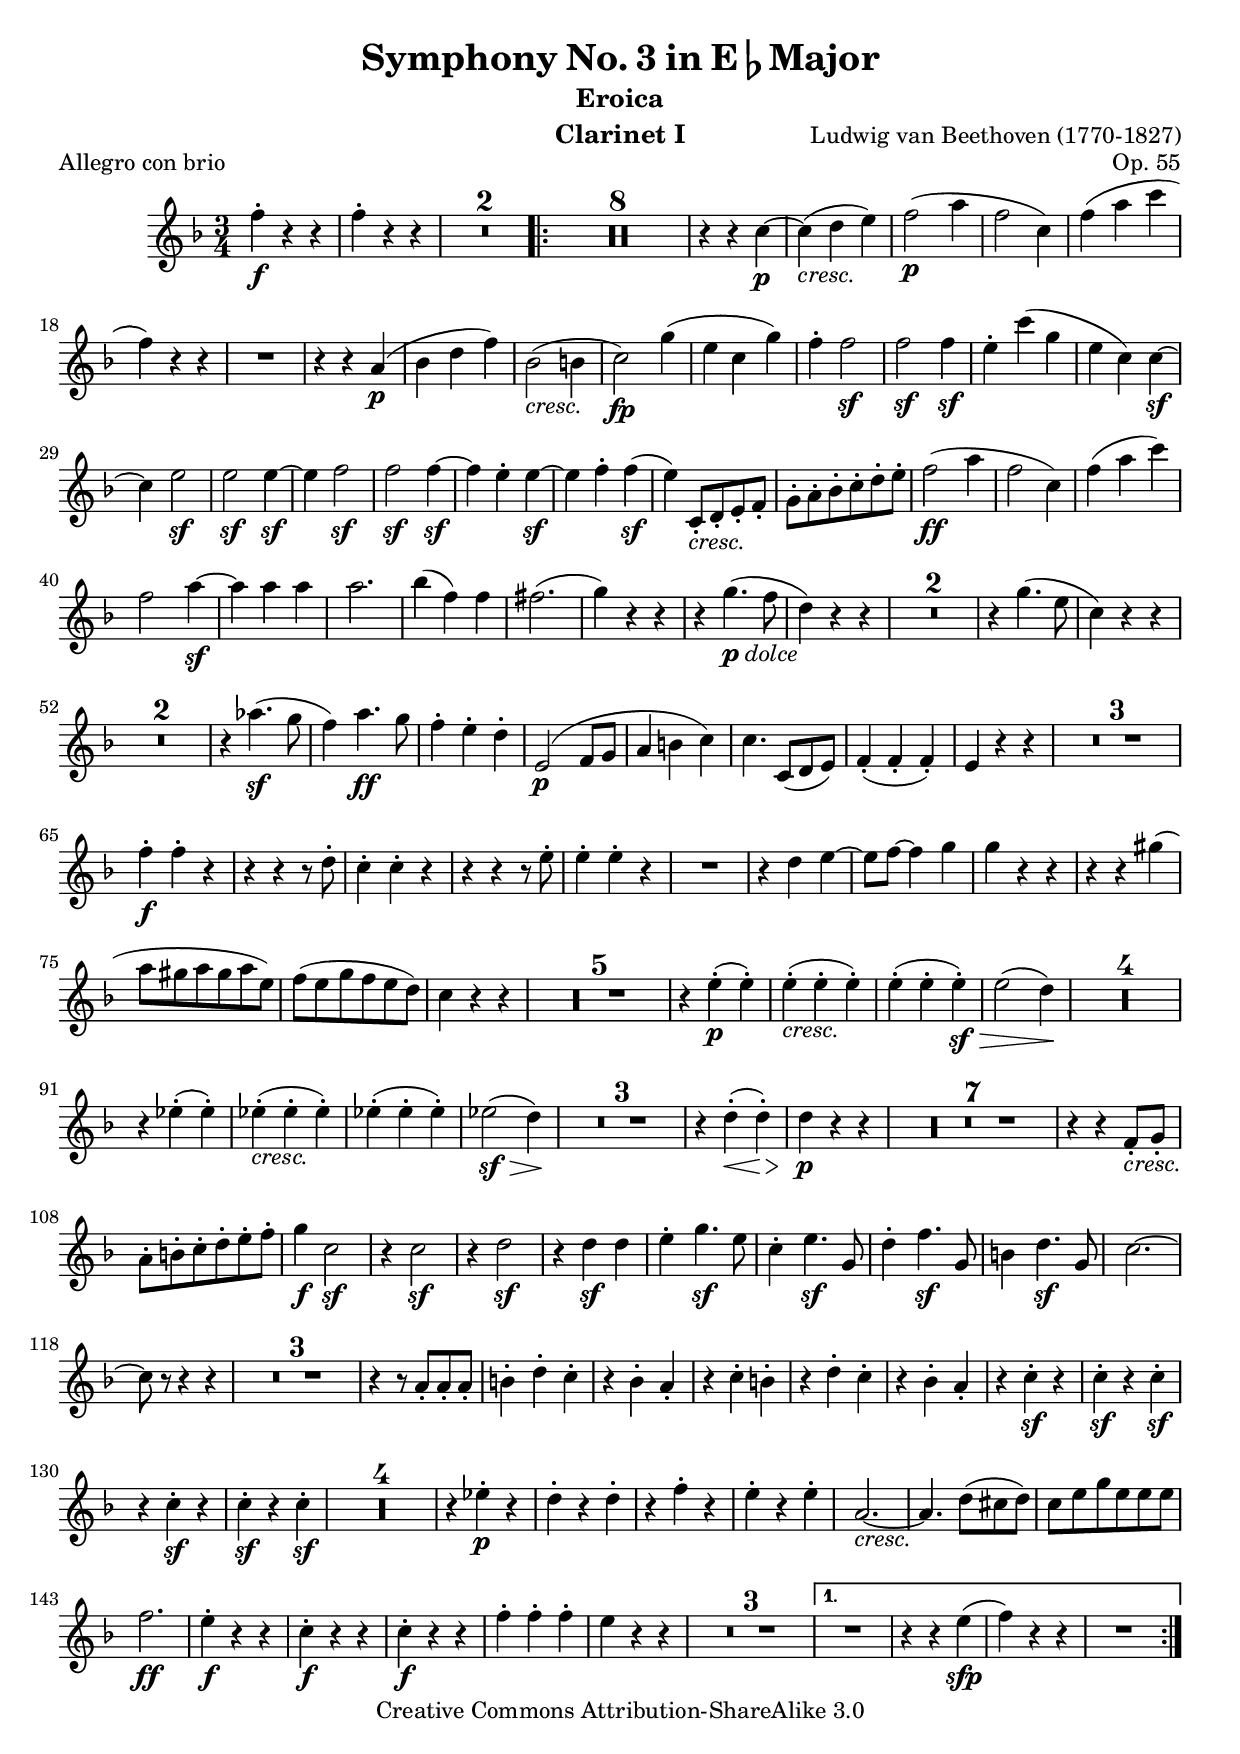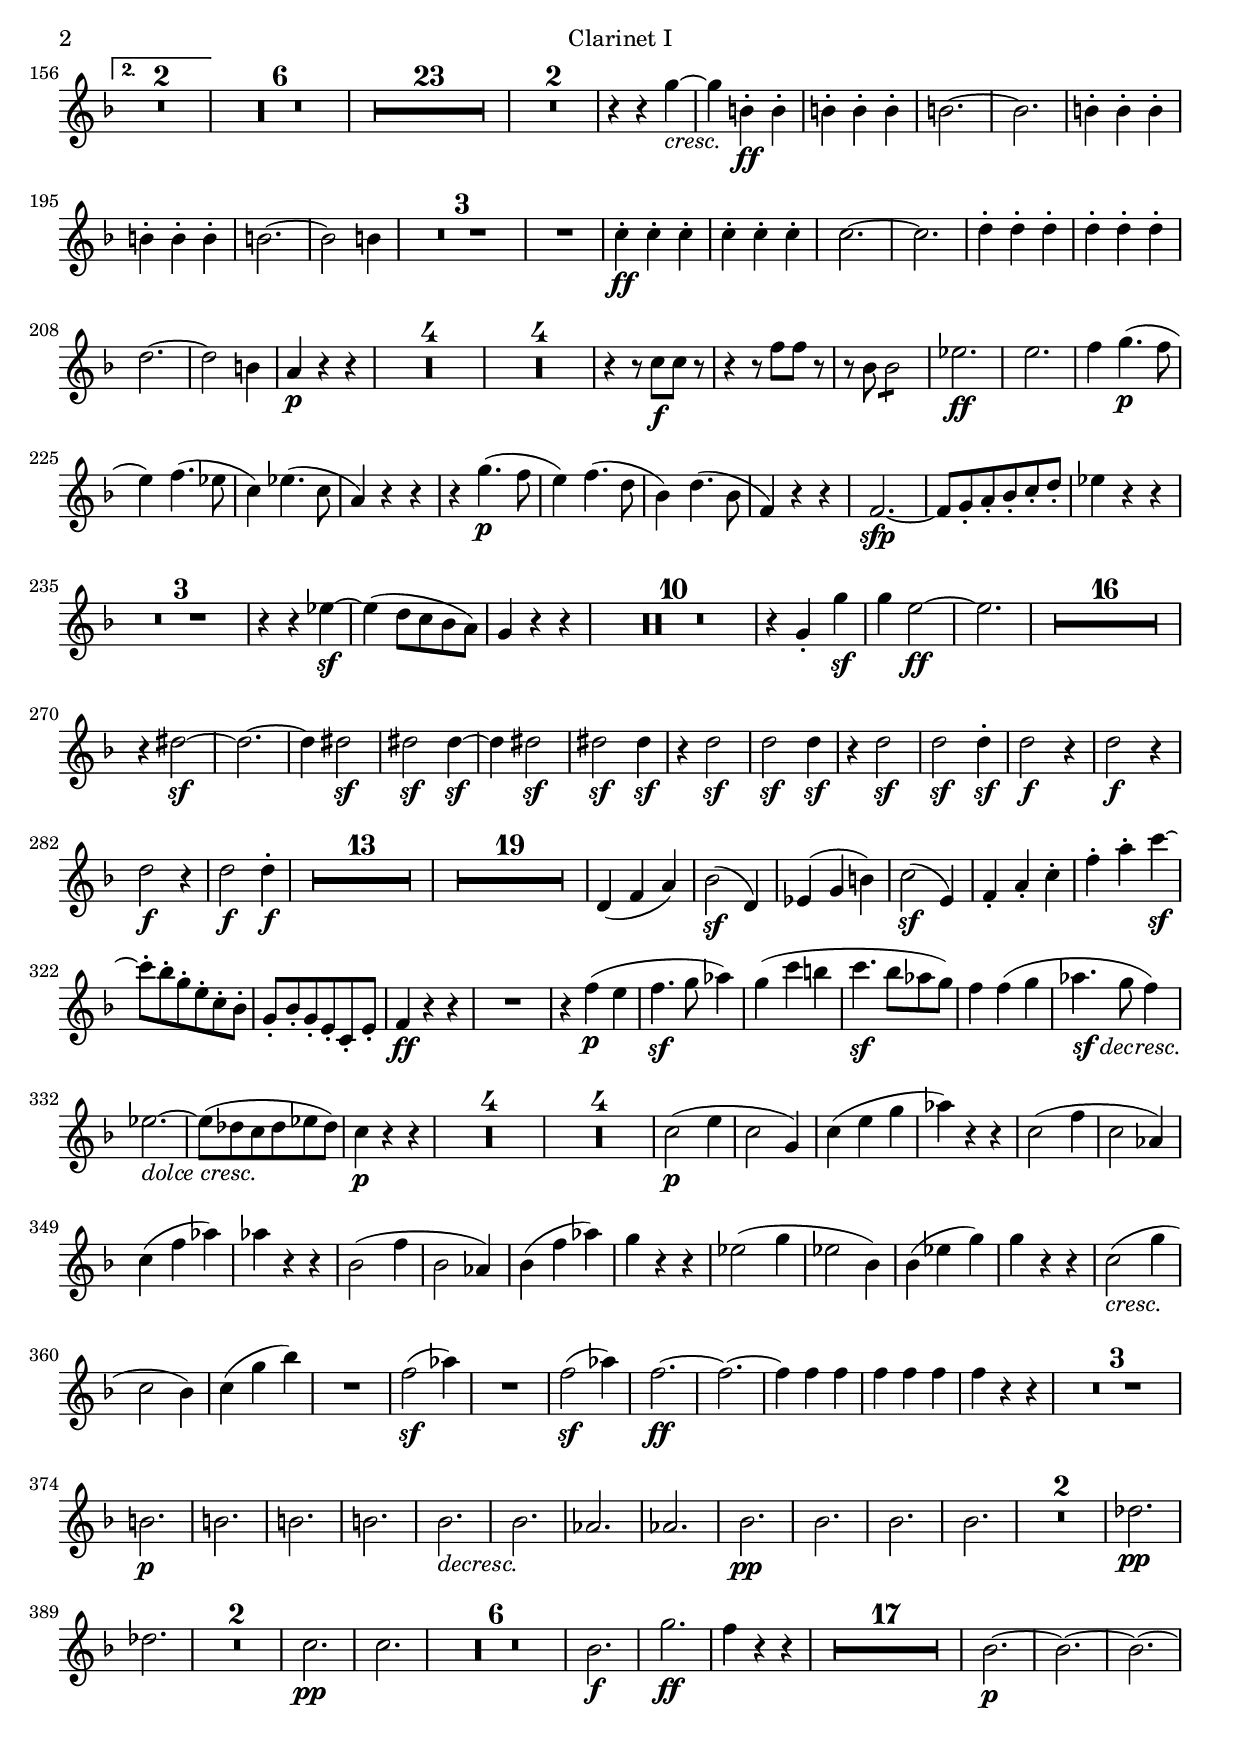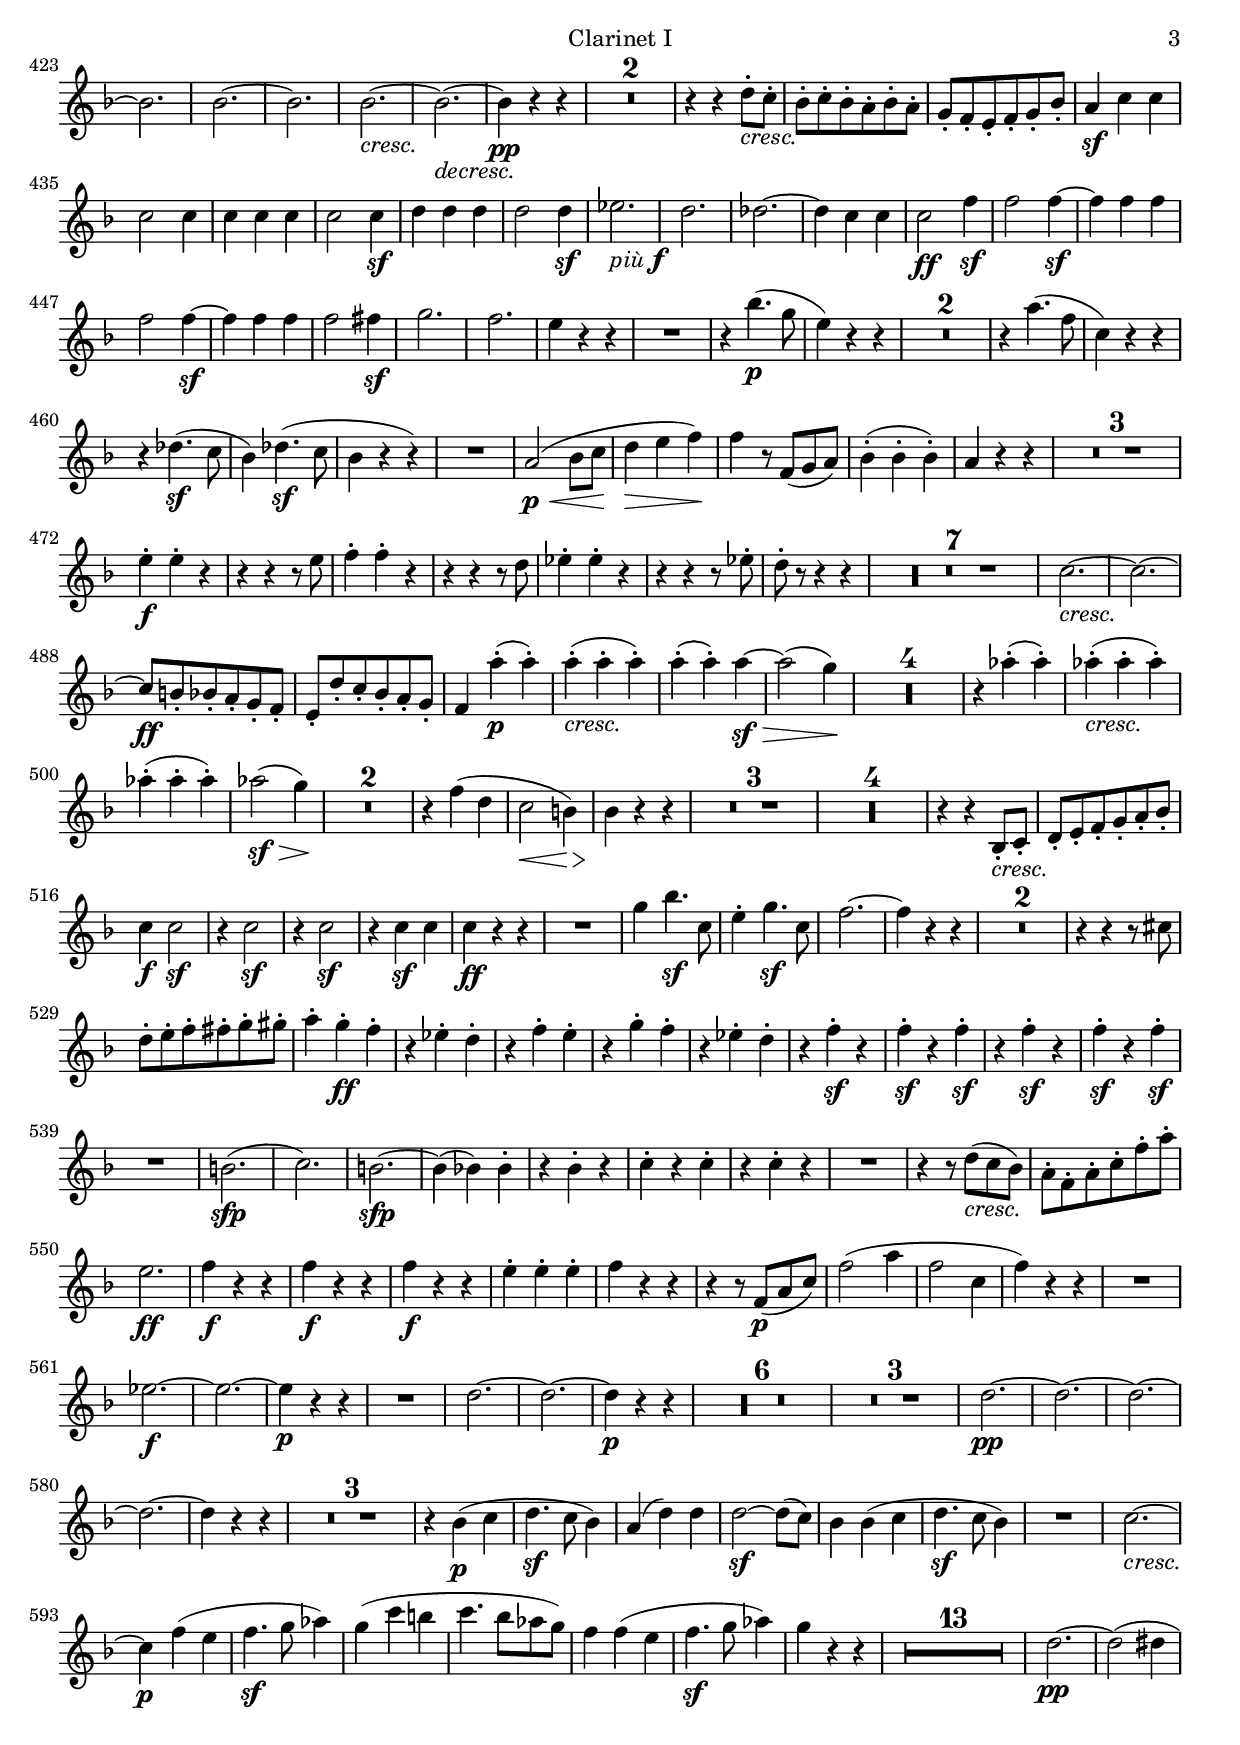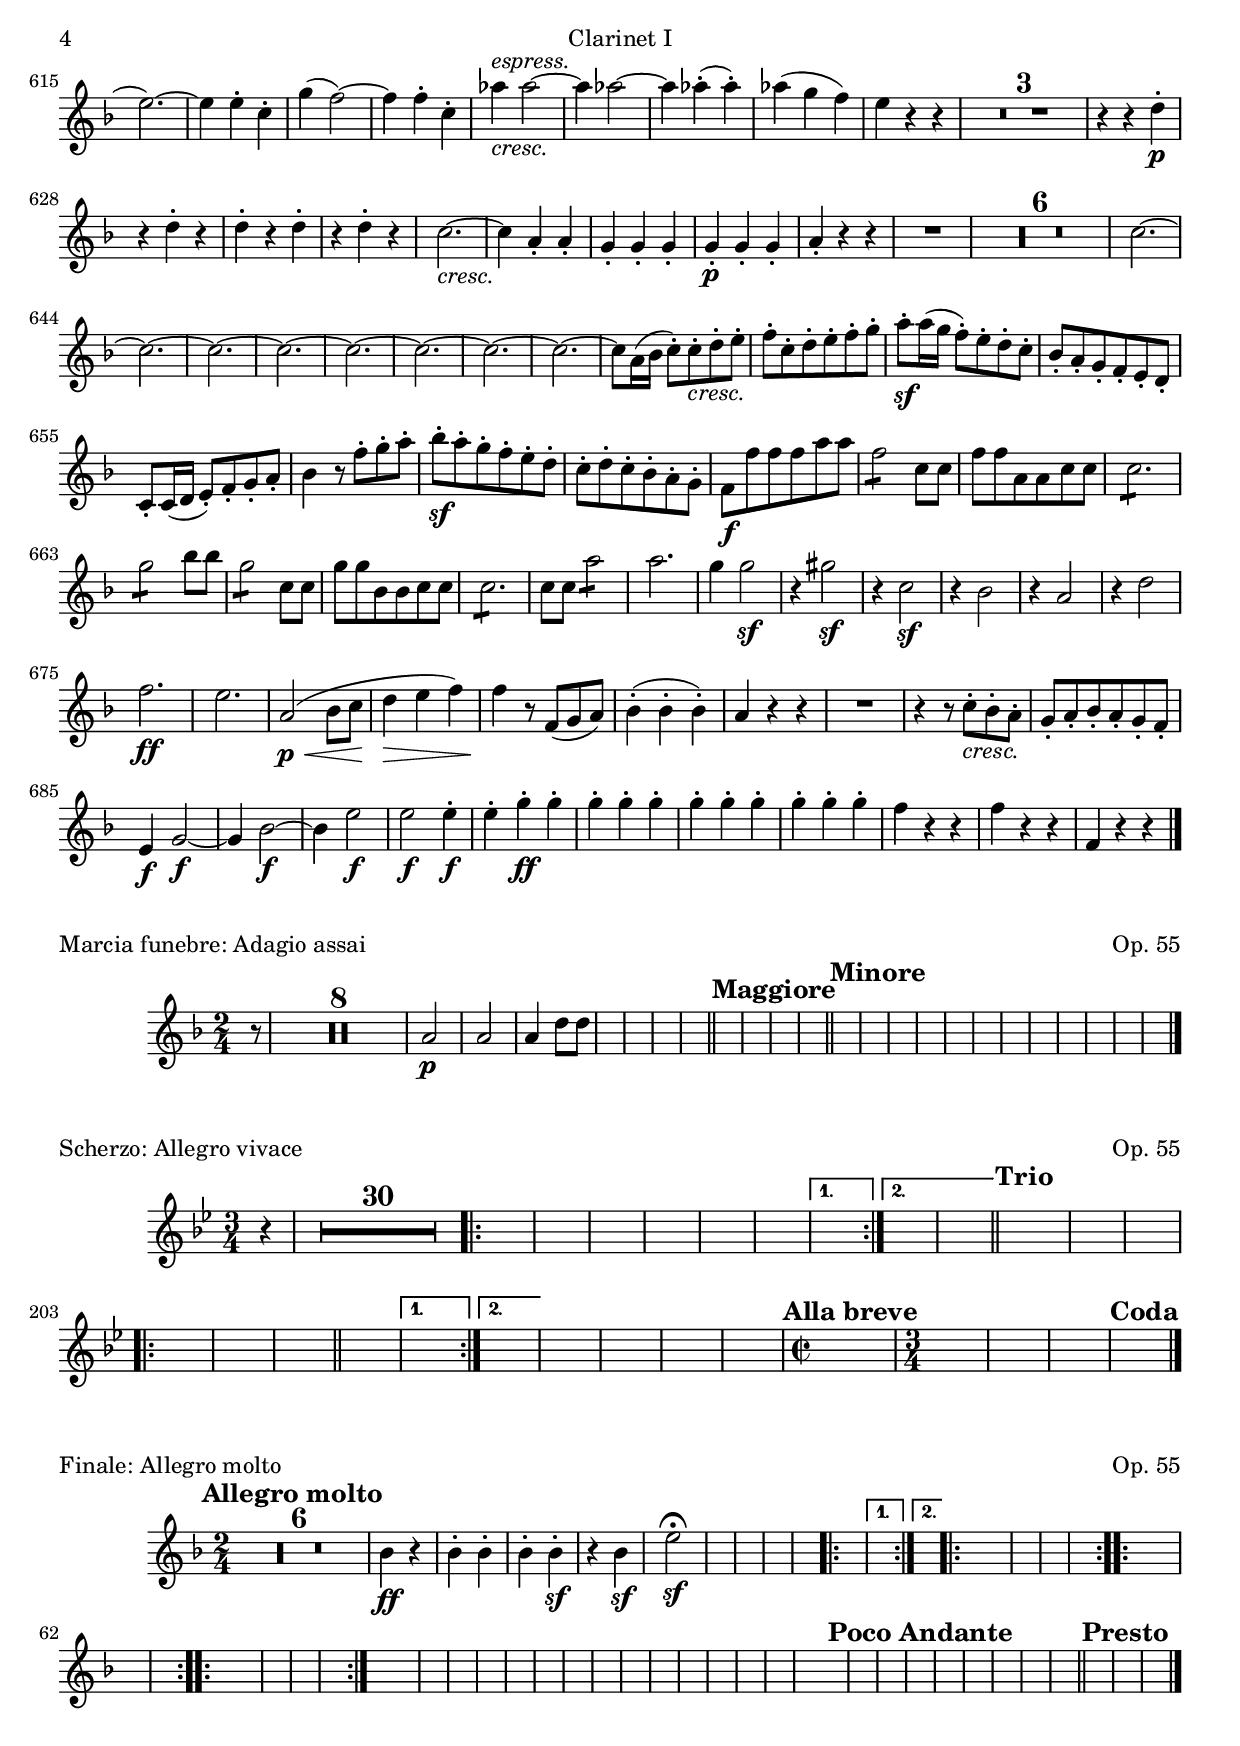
\version "2.9.17"

\include "defs.lyi" 
\include "defs.lyi"

clarinetOneMvtI = \relative c''
{
  \time 3/4
  \transposition bes
  \key f \major
  f4-.\f r r |
  f4-. r r |
  R2.*2 |
  \repeat volta 2
  {
    R2.*8 |

    %page 2
    r4 r c~\p |
    c(_\mCresc d e) |
    f2(\p a4 |
    f2 c4) |
    f( a c |
    f,) r r |
    R2. |
    r4 r a,(\p |
    bes d f) |
    bes,2(_\mCresc b4 |
    c2)-\tag #'part \fp g'4( |
    e c g') |
    f4-. f2\sf |
    f2\sf f4\sf |
    e-. c'( g |
    e c) c~\sf |
    c e2\sf |
    e\sf e4~\sf |
    e f2\sf |
    f\sf f4~\sf |
    f e-. e~\sf |
    e f-. f(\sf |
    e) c,8-._\mCresc d-. e-. f-. |
    g-. a-. bes-. c-. d-. e-. |

    %page 3
    f2(\ff a4 |
    f2 c4) |
    f4( a c) |
    f,2 a4~\sf |
    a a a |
    a2. |
    bes4( f) f |
    fis2.( |
    g4) r r |
    r g4.(_\mPDolce f8 |
    d4) r r |
    R2.*2 |
    r4 g4.( e8 |
    c4) r r |
    R2.*2 |
    r4 aes'4.(\sf g8 |
    f4) a4.\ff g8 |
    f4-. e-. d-. |
    e,2(\p f8 g |
    a4 b c) |
    c4. c,8( d e) |
    f4-.( f-. f-.) |

    %page 4
    e4 r r |
    R2.*3 |
    f'4-.\f f-. r |
    r r r8 d-. |
    c4-. c-. r |
    r r r8 e-. |
    e4-. e-. r |
    R2. |
    r4 d e~ |
    e8 f~ f4 g |
    g r r |
    r r gis( |
    a8 gis a gis a e) |

    %page 5
    f( e g f e d) |
    c4 r r |
    R2.*5 |
    r4 e-.(\p e-.) |
    e-.(_\mCresc e-. e-.) |
    e-.( e-. e-.)\sf\> |
    e2( d4)\! |
    R2.*4 |
    r4 ees-.( ees-.) |
    ees-.(_\mCresc ees-. ees-.) |
    ees-.( ees-. ees-.) |
    ees2(\sf\> d4)\! |
    R2.*3 |

    %page 6
    r4 d-.(\< d-.)\> |
    d4\p r r |
    R2.*7 |
    r4 r f,8-._\mCresc g-. |
    a-. b-. c-. d-. e-. f-. |
    g4\f c,2\sf |
    r4 c2\sf |
    r4 d2\sf |
    r4 d\sf d |
    e-. g4.\sf e8 |
    c4-. e4.\sf g,8 |
    d'4-. f4.\sf g,8 |
    b4 d4.\sf g,8 |
    c2.~ |

    %page 7
    c8 r r4 r |
    R2.*3 |
    r4 r8 a-. a-. a-. |
    b4-. d-. c-. |
    r bes-. a-. |
    r c-. b-. |
    r d-. c-. |
    r bes-. a-. |
    \repeat unfold 6 {r c-.\sf} |
    R2.*4 |
    r4 ees-.\p r |
    d-. r d-. |
    r f-. r |

    %page 8
    e-. r e-. |
    a,2.~_\mCresc |
    a4. d8( cis d) |
    c e g e e e |
    f2.\ff |
    e4-.\f r r |
    c-.\f r r |
    c-.\f r r |
    f-. f-. f-. |
    e r r |
    R2.*3 |
  }
  \alternative
  {
    {
      R2. |
      r4 r e(\sfp |
      f) r r |
      R2. |
    }
    {
      R2.*2 |
    }
  }
  R2.*31 | %page 9, page 10
  r4 r g~_\mCresc |
  g b,-.\ff b-. |
  b-. b-. b-. |
  b2.~ | b |
  b4-. b-. b-. |
  b-. b-. b-. |
  b2.~ | b2 b4 |
  R2.*4 | %page 11
  c4-.\ff c-. c-. |
  c-. c-. c-. |
  c2.~ | c |
  d4-. d-. d-. |
  d-. d-. d-. |
  d2.~ | d2 b4 |
  a\p r r |
  R2.*8 | %page 12
  r4 r8 c\f c r |
  r4 r8 f f r |
  r8 bes, bes2:8 |
  ees2.\ff | e |
  f4 g4.(\p f8 |
  e4) f4.( ees8 |
  c4) ees4.( c8 |
  a4) r r |
  r4 g'4.(\p f8 |
  e4) f4.( d8 |
  bes4) d4.( bes8 |
  f4) r r |
  f2.~\sfp |

  %page 13
  f8 g-. a-. bes-. c-. d-. |
  ees4 r r |
  R2.*3 |
  r4 r ees4~\sf | %QUESTION: should this be \sfp?
  ees( d8 c bes a) |
  g4 r r |
  R2.*10 |

  %page 14
  r4 g-. g'\sf |
  g e2~\ff | e2. |
  R2.*16
  r4 dis2~\sf | dis2.~ | dis4 dis2\sf |
  dis2\sf dis4~\sf | dis dis2\sf | dis2\sf dis4\sf |

  %page 15
  r4 d2\sf | d\sf d4\sf |
  r4 d2\sf | d\sf d4-.\sf |
  \repeat unfold 3 {d2\f r4 |}
  d2\f d4-.\f |
  R2.*32 | %page 16
  d,4( f a) | bes2(\sf d,4) |

  %page 17
  ees4( g b) | c2(\sf e,4) |
  f-. a-. c-. |
  f-. a-. c~\sf |
  c8-. bes-. g-. e-. c-. bes-. |
  g-. bes-. g-. e-. c-. e-. |
  f4\ff r r |
  R2. |
  r4 f'(\p e | f4.\sf g8 aes4) |
  g( c b | c4.\sf bes8 aes g) |
  f4 f( g | aes4._\mSFDecresc g8 f4) |
  ees2.~_\mDolceCresc | ees8( des c des ees des) |
  c4\p r r |
  R2.*8 | %page 18
  c2(\p e4 | c2 g4) |
  c( e g | aes) r r |
  c,2( f4 | c2 aes4) |
  c( f aes) | aes r r |
  bes,2( f'4 | bes,2 aes4) |
  bes4( f' aes) | g4 r r |
  ees2( g4 | ees2 bes4) |
  bes( ees g) | g r r |
  c,2(_\mCresc g'4 | c,2 bes4) |
  c( g' bes) |
  R2. |
  f2(\sf aes4) |

  %page 19
  R2. |
  f2(\sf aes4) |
  f2.~\ff | f~ |
  f4 f f | f f f | f r r |
  R2.*3 |
  b,2.\p | b | b | b |
  bes_\mDecresc | bes | aes | aes |
  bes\pp | bes | bes | bes |
  R2.*2 |
  des2.\pp | des |
  R2.*2 |
  c2.\pp | c |

  %page 20
  R2.*6 |
  bes2.\f | g'\ff | f4 r r |
  R2.*17 |
  bes,2.~\p | bes~ | bes~ | bes
  bes2.~ |

  %page 21
  bes | bes2.~_\mCresc | bes~_\mDecresc | bes4\pp r r |
  R2.*2 |
  r4 r d8-._\mCresc c-. |
  bes-. c-. bes-. a-. bes-. a-. |
  g-. f-. e-. f-. g-. bes-. |
  a4\sf c c | c2 c4 |
  c c c | c2 c4\sf |
  d d d | d2 d4\sf |
  ees2._\mPiuF | d2. |
  des2.~ | des4 c c |
  c2\ff f4\sf |
  f2 f4~\sf | f f f |
  f2 f4~\sf |

  %page 22
  f f f |
  f2 fis4\sf |
  g2. | f |
  e4 r r |
  R2. |
  r4 bes'4.(\p g8 | e4) r r |
  R2.*2 |
  r4 a4.( f8 | c4) r r |
  r4 des4.(\sf c8 | bes4) des4.(\sf c8 | bes4 r r) |
  R2. |
  a2(\p\< bes8 c |
  d4\> e f)\! |
  f r8 f,( g a) |
  bes4-.( bes-. bes-.) |
  a r r |

  %page 23
  R2.*3 |
  e'4-.\f e-. r | r r r8 e |
  f4-. f-. r | r r r8 d |
  ees4-. ees-. r | r r r8 ees-. |
  d-. r r4 r |
  R2.*7 |

  %page 24
  c2.~_\mCresc | c~ |
  c8\ff b-. bes-. a-. g-. f-. |
  e-. d'-. c-. bes-. a-. g-. |
  f4 a'-.(\p a-.) |
  a-.(_\mCresc a-. a-.) |
  a-.( a-.) a~\sf\> |
  a2( g4)\! |
  R2.*4 |
  r4 aes-.( aes-.) |
  aes-.(_\mCresc aes-. aes-.) |
  aes-.( aes-. aes-.) |
  aes2(\sf\> g4)\! |
  R2.*2 |
  r4 f( d | c2\< b4)\> | bes4\! r r |
  R2.*7 | %page 25
  r4 r bes,8-._\mCresc c-. |
  d-. e-. f-. g-. a-. bes-. |
  c4\f c2\sf |
  r4 c2\sf |
  r4 c2\sf |
  r4 c\sf c |
  c\ff r r |
  R2. |
  g'4 bes4.\sf c,8 |
  e4-. g4.\sf c,8 |
  f2.~ |
  f4 r r |
  R2.*2 |
  r4 r r8 cis8 |

  %page 26
  d-. e-. f-. fis-. g-. gis-. |
  a4-. g-.\ff f-. |
  r ees-. d-. |
  r f-. e-. |
  r g-. f-. |
  r ees-. d-. |
  \repeat unfold 6 {r f-.\sf} |
  R2. |
  b,2.(\sfp | c) |
  b~\sfp | b4( bes) bes-. |
  r bes-. r |
  c-. r c-. |
  r c-. r |
  R2. |
  r4 r8 d(_\mCresc c bes) |

  %page 27
  a-. f-. a-. c-. f-. a-. |
  e2.\ff |
  \repeat unfold 3 {f4\f r r |}
  e-. e-. e-. | f r r |
  r r8 f,(\p a c) |
  f2( a4 | f2 c4 | f) r r |
  R2. |
  ees2.~\f | ees~ | ees4\p r r |
  R2. |
  d2.~ | d~ | d4\p r r |
  R2.*9 | %page 28
  d2.~\pp | \repeat unfold 3 {d~ |} | d4 r r |
  R2.*3 |
  r4 bes(\p c | d4.\sf c8 bes4) |
  a( d) d | d2~\sf d8( c) |
  bes4 bes( c | d4.\sf c8 bes4) |
  R2. |
  c2.~_\mCresc | c4\p f( e |
  
  %page 29
  f4.\sf g8 aes4) |
  g( c b | c4. bes8 aes g) |
  f4 f( e | f4.\sf g8 aes4) |
  g4 r r |
  R2.*13 |
  d2.~\pp | d2( dis4 | e2.~) |

  %page 30
  e4 e-. c-. |
  g'( f2~) |
  f4 f-. c-. |
  aes'_\mCresc^\mEspr aes2~ |
  aes4 aes2~ |
  aes4 aes-.( aes-.) |
  aes( g f) |
  e4 r r |
  R2.*3 |
  r4 r d-.\p |
  r d-. r |
  d-. r d-. |
  r d-. r |
  c2.~_\mCresc |
  c4 a-. a-. |
  g-. g-. g-. |
  g-.\p g-. g-. |
  a-. r r |
  R2.*7 | %page 31
  \repeat unfold 8 {c2.~ |}
  c8 a16( bes c8-.) c-._\mCresc d-. e-. |
  f-. c-. d-. e-. f-. g-. |
  a-.\sf a16( g f8-.) e-. d-. c-. |
  bes-. a-. g-. f-. e-. d-. |

  %page 32
  c-. c16( d e8-.) f-. g-. a-. |
  bes4 r8 f'-. g-. a-. |
  bes-.\sf a-. g-. f-. e-. d-. |
  c-. d-. c-. bes-. a-. g-. |
  f\f f' f f a a |
  f2:8 c8 c |
  f f a, a c c |
  c2.:8 |
  g'2:8 bes8 bes |
  g2:8 c,8 c |
  g' g bes, bes c c |
  c2.:8 |
  c8 c a'2:8 |
  a2. |
  g4 g2\sf |
  r4 gis2\sf |
  r4 c,2\sf |
  r4 bes2 |
  r4 a2 |

  %page 33
  r4 d2 |
  f2.\ff | e |
  a,2(\p\< bes8 c | d4\> e f) |
  f4\! r8 f,( g a) |
  bes4-.( bes-. bes-.) |
  a r r |
  R2. |
  r4 r8 c-._\mCresc bes-. a-. |
  g-. a-. bes-. a-. g-. f-. |
  e4\f g2~\f |
  g4 bes2~\f |
  bes4 e2\f |
  e\f e4-.\f |
  e-. g-.\ff \repeat unfold 10 {g-.} |
  f4 r r |
  f r r |
  f, r r | \bar "|."
}

 
\include "defs.lyi"

clarinetOneMvtII = \relative c''
{
  \time 2/4
  \key f \major
  \transposition bes
  \partial 8 r8 |
  R2*8 |
  a2\p | a |
  a4 d8 d |

  %page 2
}

 
\include "defs.lyi"

clarinetOneMvtIII = \relative c'
{
  \transposition bes
  \key bes \major
  r4
  R2.*30 |
}

 
\include "defs.lyi"

clarinetOneMvtIV = \relative c''
{
  \transposition bes
  \key d \minor
  R2*6 |
  bes4\ff r |
  bes-. bes-. |
  bes-. bes-.\sf |
  r bes\sf |
  e2\sf\fermata |
}

 

instrument = "Clarinet I"

notesMvtI = \clarinetOneMvtI
notesMvtII = \clarinetOneMvtII
notesMvtIII = \clarinetOneMvtIII
notesMvtIV = \clarinetOneMvtIV

\include "Part.lyi"

